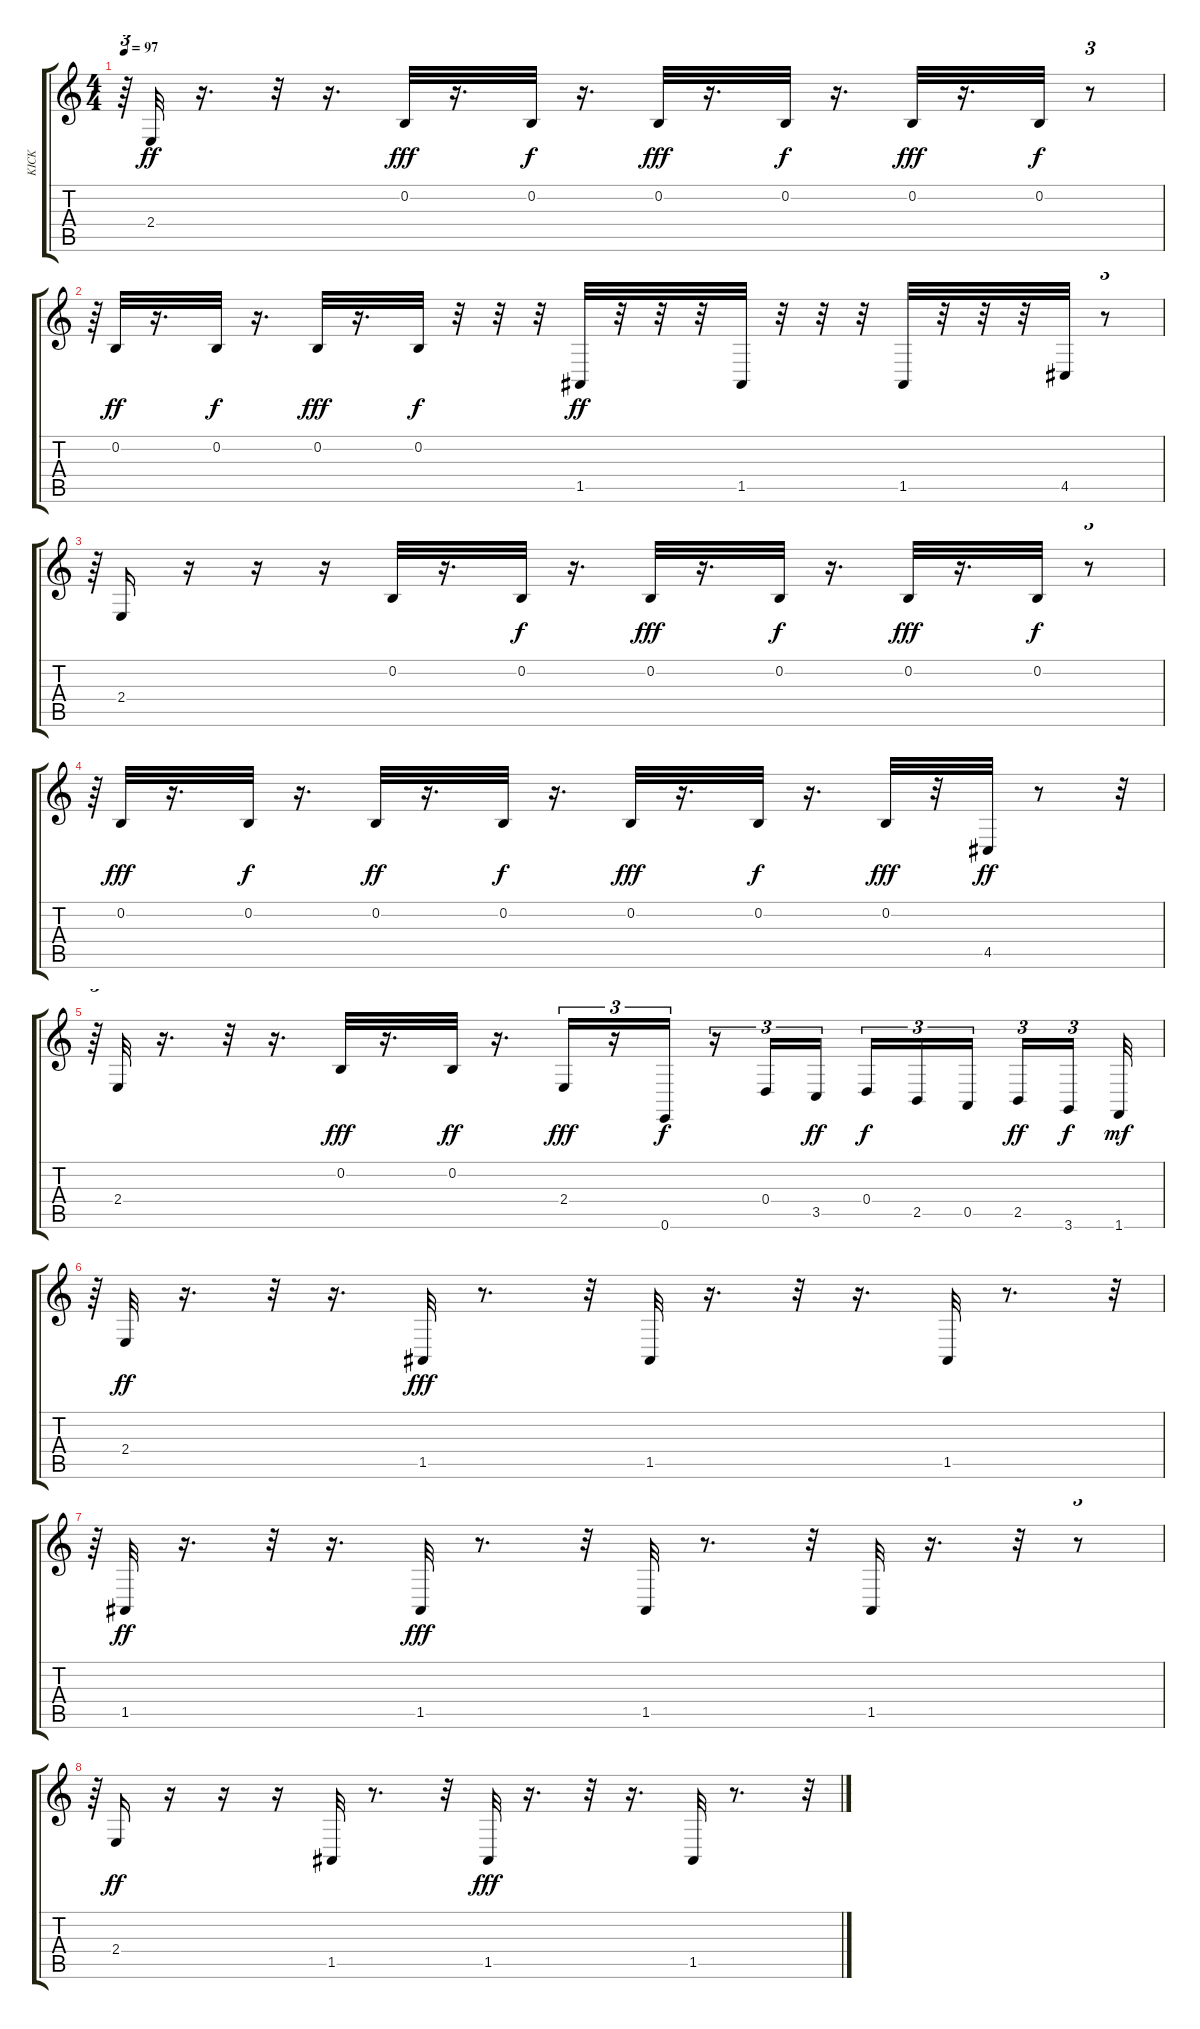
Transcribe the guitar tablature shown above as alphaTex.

\track ("KICK " "KICK ") {instrument drawbarorgan}
\staff {score tabs}
\tuning (E4 B3 G3 D3 A2 E2) {hide}
\ts (4 4)
\tempo 97
\clef g2
\ks c
r.64{tu (3 2) dy ff} 2.4.32 r.16{d} r.32 r.16{d} 0.2.32{dy fff} r.16{d} 0.2.32{dy f} r.16{d} 0.2.32{dy fff} r.16{d} 0.2.32{dy f} r.16{d} 0.2.32{dy fff} r.16{d} 0.2.32{dy f} r.8{tu (3 2)} |
r.64{tu (3 2)} 0.2.32{dy ff} r.16{d} 0.2.32{dy f} r.16{d} 0.2.32{dy fff} r.16{d} 0.2.32{dy f} r.32 r.32 r.32 1.5.32{dy ff} r.32 r.32 r.32 1.5.32 r.32 r.32 r.32 1.5.32 r.32 r.32 r.32 4.5.32 r.8{tu (3 2)} |
r.64{tu (3 2)} 2.4.16 r.16 r.16 r.16 0.2.32 r.16{d} 0.2.32{dy f} r.16{d} 0.2.32{dy fff} r.16{d} 0.2.32{dy f} r.16{d} 0.2.32{dy fff} r.16{d} 0.2.32{dy f} r.8{tu (3 2)} |
r.64{tu (3 2)} 0.2.32{dy fff} r.16{d} 0.2.32{dy f} r.16{d} 0.2.32{dy ff} r.16{d} 0.2.32{dy f} r.16{d} 0.2.32{dy fff} r.16{d} 0.2.32{dy f} r.16{d} 0.2.32{dy fff} r.32 4.5.32{dy ff} r.8 r.32{tu (3 2)} |
r.64{tu (3 2)} 2.4.32 r.16{d} r.32 r.16{d} 0.2.32{dy fff} r.16{d} 0.2.32{dy ff} r.16{d} 2.4.16{tu (3 2) dy fff} r.16{tu (3 2)} 0.6.16{tu (3 2) dy f} r.16{tu (3 2)} 0.4.16{tu (3 2)} 3.5.16{tu (3 2) dy ff} 0.4.16{tu (3 2) dy f} 2.5.16{tu (3 2)} 0.5.16{tu (3 2) beam splitsecondary} 2.5.16{tu (3 2) dy ff} 3.6.16{tu (3 2) dy f beam splitsecondary} 1.6.32{dy mf} |
r.64{tu (3 2)} 2.4.32{dy ff} r.16{d} r.32 r.16{d} 1.5.32{dy fff} r.8{d} r.32 1.5.32 r.16{d} r.32 r.16{d} 1.5.32 r.8{d} r.32{tu (3 2)} |
r.64{tu (3 2)} 1.5.32{dy ff} r.16{d} r.32 r.16{d} 1.5.32{dy fff} r.8{d} r.32 1.5.32 r.8{d} r.32 1.5.32 r.16{d} r.32 r.8{tu (3 2)} |
r.64{tu (3 2)} 2.4.16{dy ff} r.16 r.16 r.16 1.5.32 r.8{d} r.32 1.5.32{dy fff} r.16{d} r.32 r.16{d} 1.5.32 r.8{d} r.32{tu (3 2)}
